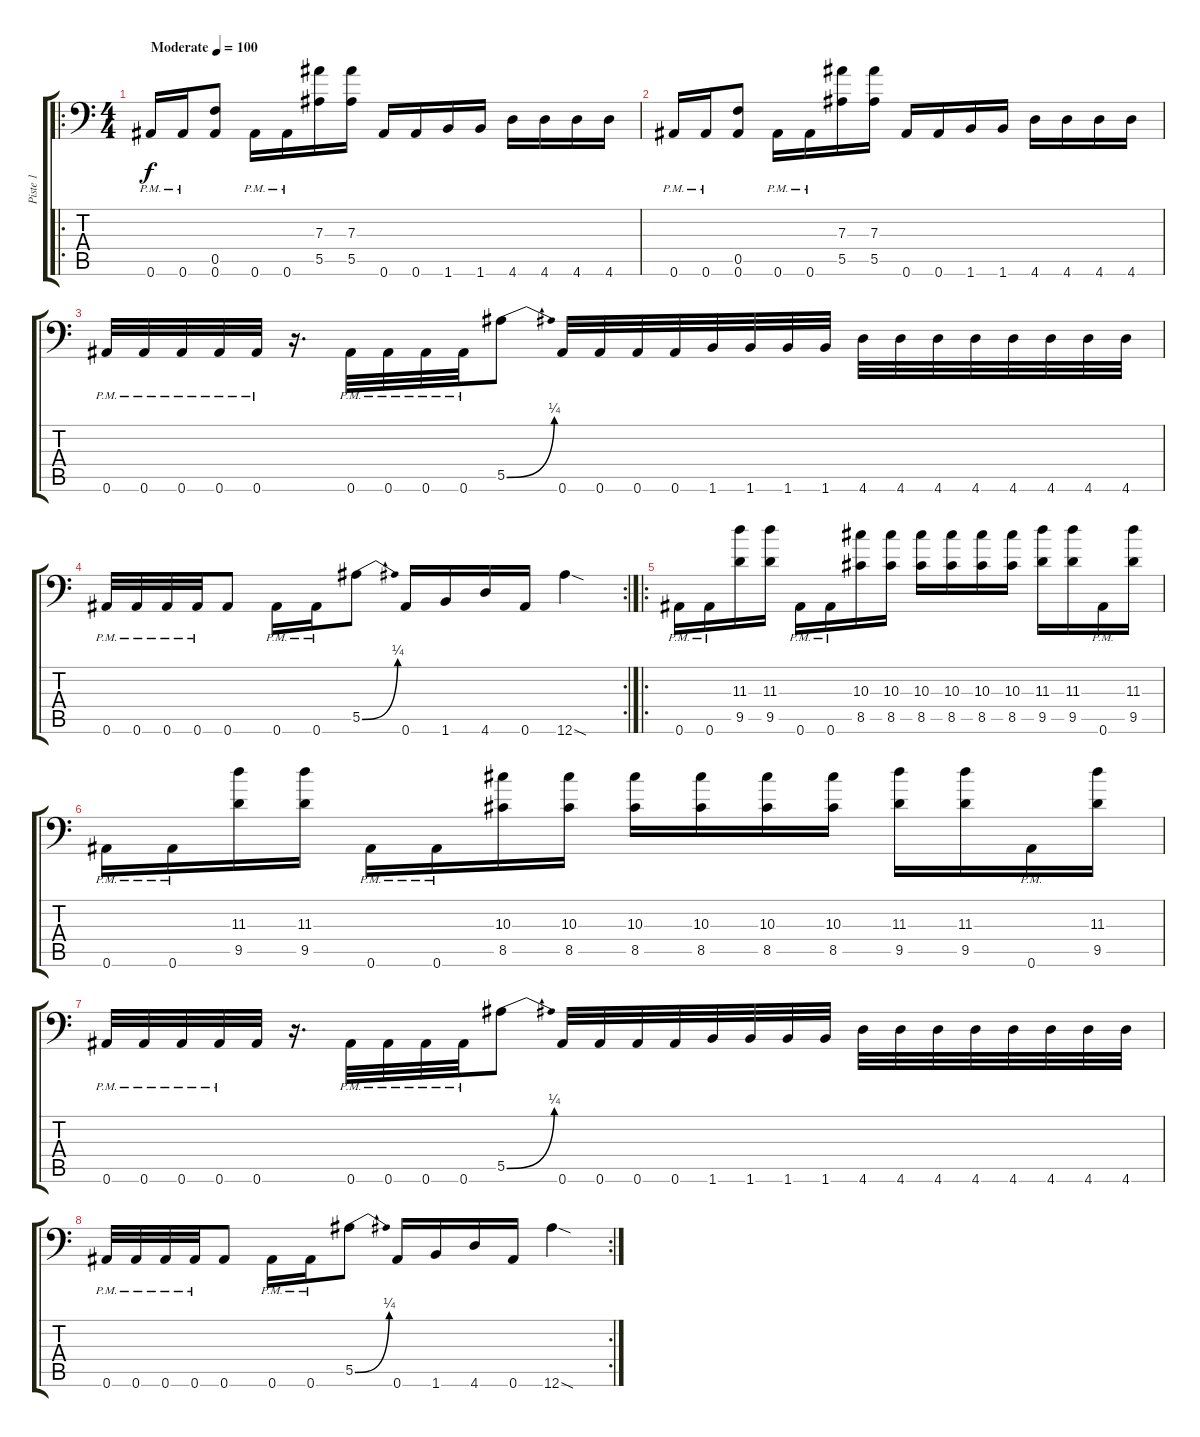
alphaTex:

\track ("Piste 1" "Piste 1") {instrument distortionguitar}
\staff {score tabs}
\tuning (C4 G3 Eb3 Bb2 F2 Bb1) {hide}
\ro
\ts (4 4)
\tempo (100 "Moderate")
\clef f4
\ks c
0.6{pm}.16{dy f instrument distortionguitar} 0.6{pm}.16 (0.5 0.6).8 0.6{pm}.16 0.6{pm}.16 (7.3 5.5).16 (7.3 5.5).16 0.6.16 0.6.16 1.6.16 1.6.16 4.6.16 4.6.16 4.6.16 4.6.16 |
0.6{pm}.16 0.6{pm}.16 (0.5 0.6).8 0.6{pm}.16 0.6{pm}.16 (7.3 5.5).16 (7.3 5.5).16 0.6.16 0.6.16 1.6.16 1.6.16 4.6.16 4.6.16 4.6.16 4.6.16 |
0.6{pm}.32 0.6{pm}.32 0.6{pm}.32 0.6{pm}.32 0.6{pm}.32 r.16{d} 0.6{pm}.32 0.6{pm}.32 0.6{pm}.32 0.6{pm}.32 5.5{be (bend 0 0 60 1)}.8 0.6.32 0.6.32 0.6.32 0.6.32 1.6.32 1.6.32 1.6.32 1.6.32 4.6.32 4.6.32 4.6.32 4.6.32 4.6.32 4.6.32 4.6.32 4.6.32 |
\rc 2
0.6{pm}.32 0.6{pm}.32 0.6{pm}.32 0.6{pm}.32 0.6.8 0.6{pm}.16 0.6{pm}.16 5.5{be (bend 0 0 60 1)}.8 0.6.16 1.6.16 4.6.16 0.6.16 12.6{sod}.4 |
\ro
0.6{pm}.16 0.6{pm}.16 (11.3 9.5).16 (11.3 9.5).16 0.6{pm}.16 0.6{pm}.16 (10.3 8.5).16 (10.3 8.5).16 (10.3 8.5).16 (10.3 8.5).16 (10.3 8.5).16 (10.3 8.5).16 (11.3 9.5).16 (11.3 9.5).16 0.6{pm}.16 (11.3 9.5).16 |
0.6{pm}.16 0.6{pm}.16 (11.3 9.5).16 (11.3 9.5).16 0.6{pm}.16 0.6{pm}.16 (10.3 8.5).16 (10.3 8.5).16 (10.3 8.5).16 (10.3 8.5).16 (10.3 8.5).16 (10.3 8.5).16 (11.3 9.5).16 (11.3 9.5).16 0.6{pm}.16 (11.3 9.5).16 |
0.6{pm}.32 0.6{pm}.32 0.6{pm}.32 0.6{pm}.32 0.6.32 r.16{d} 0.6{pm}.32 0.6{pm}.32 0.6{pm}.32 0.6{pm}.32 5.5{be (bend 0 0 60 1)}.8 0.6.32 0.6.32 0.6.32 0.6.32 1.6.32 1.6.32 1.6.32 1.6.32 4.6.32 4.6.32 4.6.32 4.6.32 4.6.32 4.6.32 4.6.32 4.6.32 |
\rc 2
0.6{pm}.32 0.6{pm}.32 0.6{pm}.32 0.6{pm}.32 0.6.8 0.6{pm}.16 0.6{pm}.16 5.5{be (bend 0 0 60 1)}.8 0.6.16 1.6.16 4.6.16 0.6.16 12.6{sod}.4
